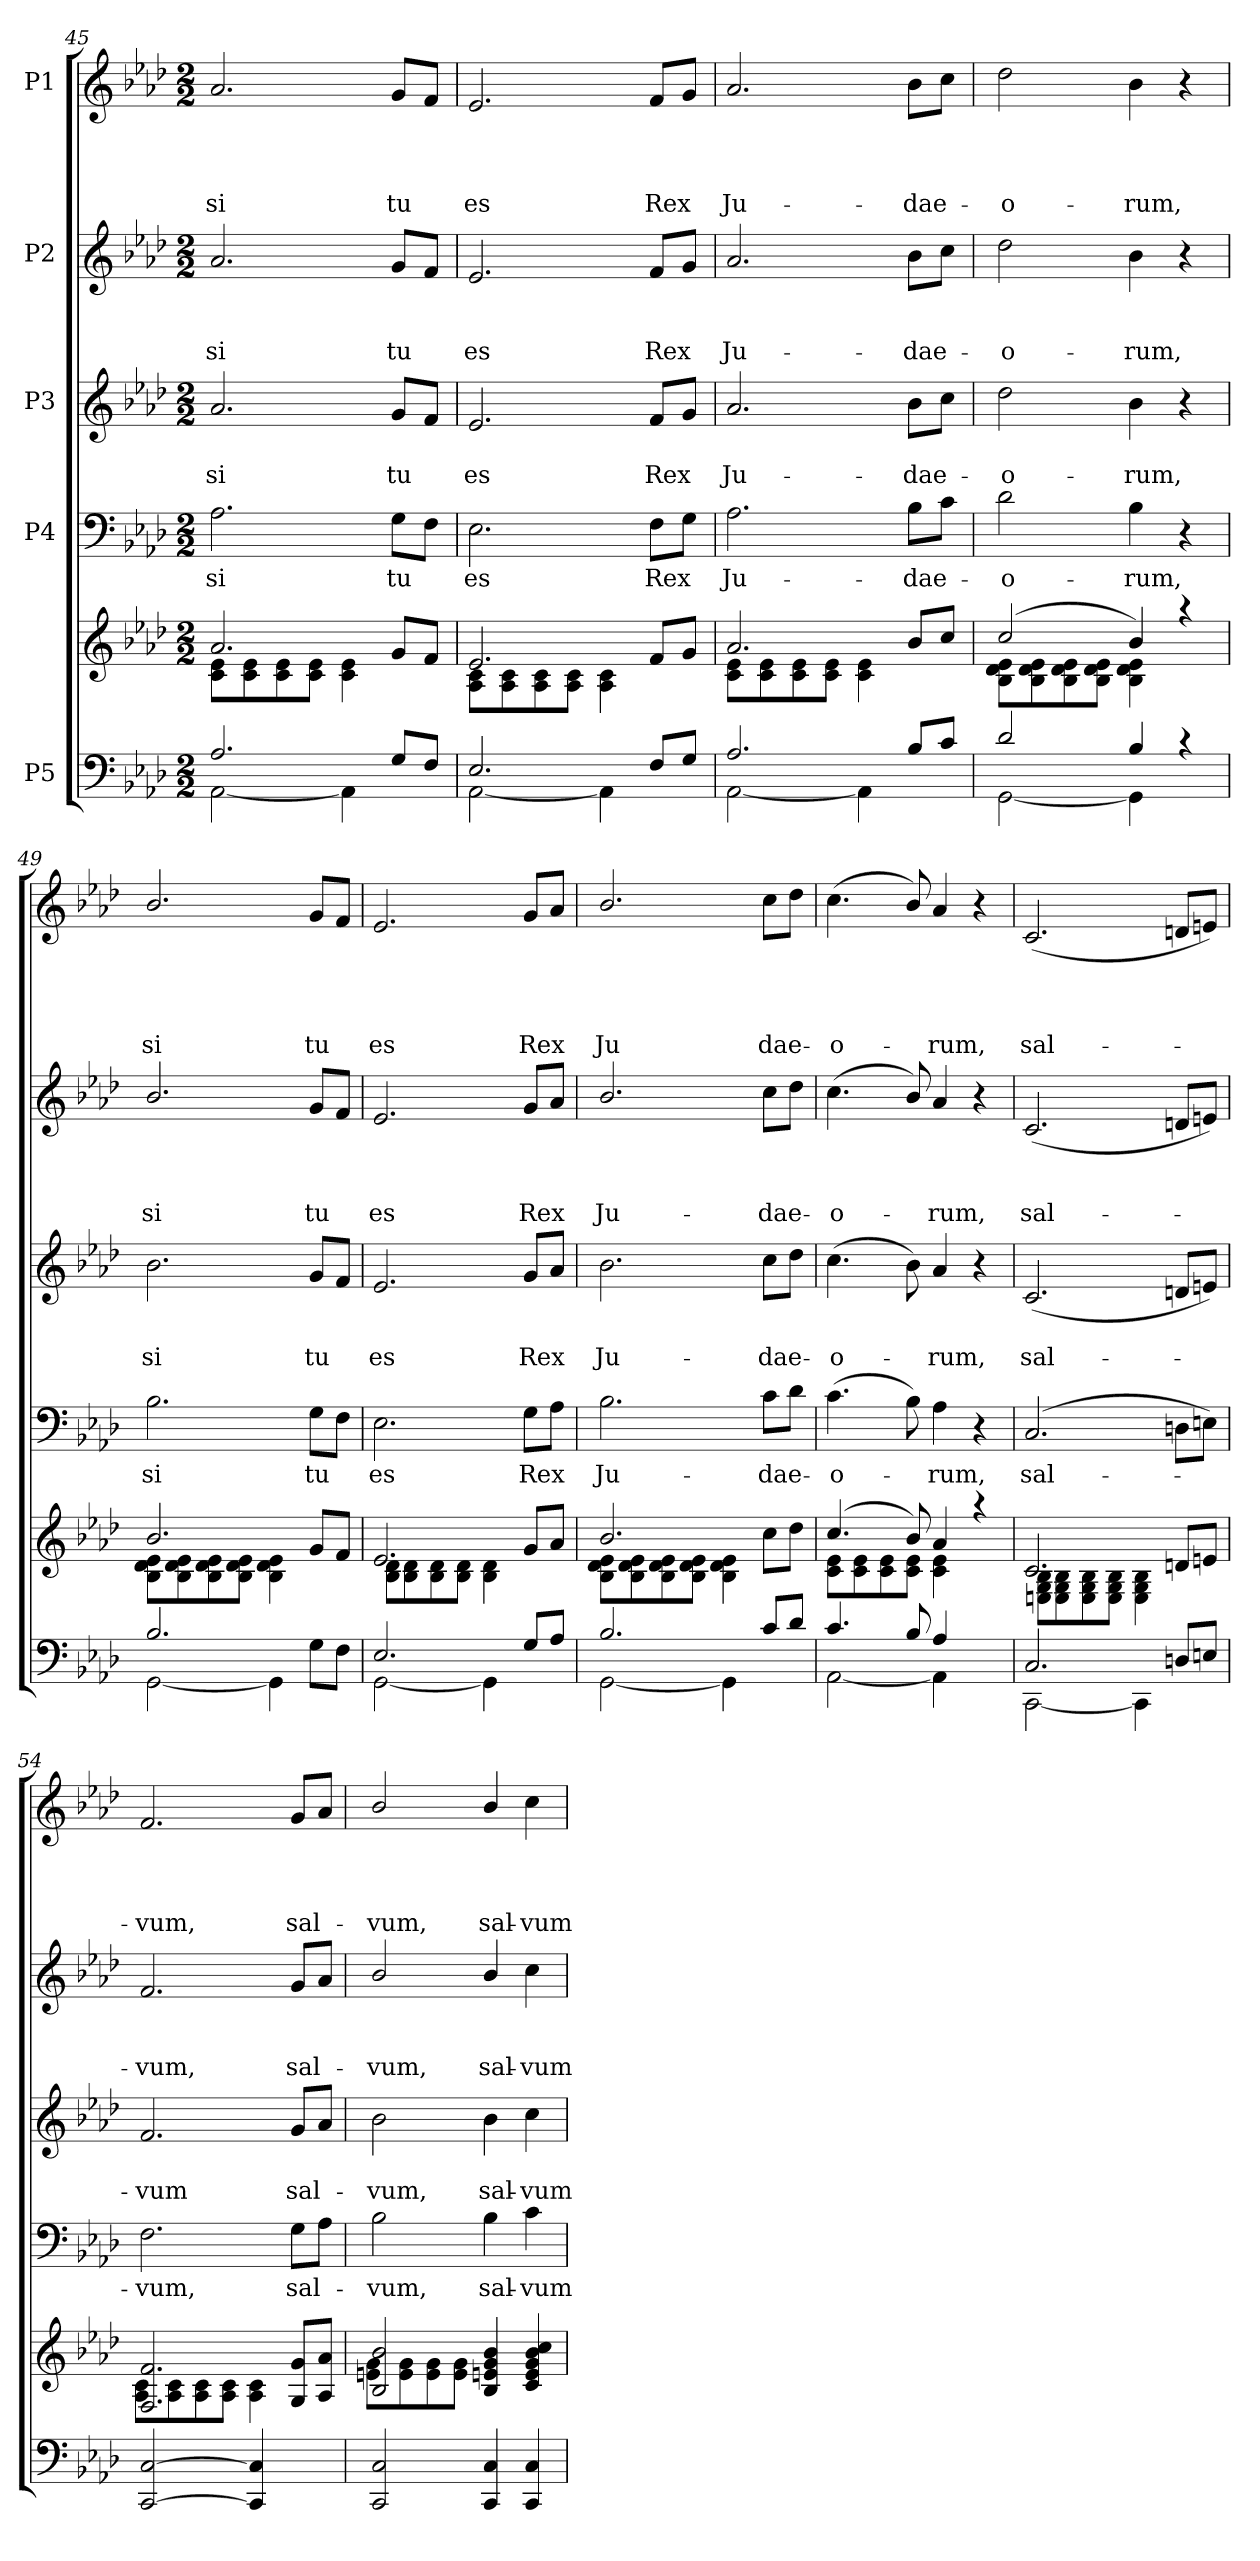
**kern	**kern	**kern	**text	**kern	**text	**text	**kern	**text	**text	**text	**kern	**text	**text	**text	**text
*part5	*part5	*part4	*part4	*part3	*part3	*part3	*part2	*part2	*part2	*part2	*part1	*part1	*part1	*part1	*part1
*staff6	*staff5	*staff4	*staff4	*staff3	*staff3	*staff3	*staff2	*staff2	*staff2	*staff2	*staff1	*staff1	*staff1	*staff1	*staff1
*I"P5	*	*I"P4	*	*I"P3	*	*	*I"P2	*	*	*	*I"P1	*	*	*	*
!!LO:LB:g=z
*clefF4	*clefG2	*clefF4	*	*clefG2	*	*	*clefG2	*	*	*	*clefG2	*	*	*	*
*k[b-e-a-d-]	*k[b-e-a-d-]	*k[b-e-a-d-]	*	*k[b-e-a-d-]	*	*	*k[b-e-a-d-]	*	*	*	*k[b-e-a-d-]	*	*	*	*
*A-:	*A-:	*A-:	*	*A-:	*	*	*A-:	*	*	*	*A-:	*	*	*	*
*M2/2	*M2/2	*M2/2	*	*M2/2	*	*	*M2/2	*	*	*	*M2/2	*	*	*	*
=45	=45	=45	=45	=45	=45	=45	=45	=45	=45	=45	=45	=45	=45	=45	=45
*^	*^	*	*	*	*	*	*	*	*	*	*	*	*	*	*
*	*	*	*^	*	*	*	*	*	*	*	*	*	*	*	*	*	*
!	!	!	!	!	!	!LO:LY:b	!	!	!LO:LY:b	!	!	!	!LO:LY:b	!	!	!	!	!LO:LY:b
2.A-/	[<2AA-\	2.a-/	8c\ 8e-\L	1ryy	2.A-\	si	2.a-/	.	si	2.a-/	.	.	si	2.a-/	.	.	.	si
.	.	.	8c\ 8e-\	.	.	.	.	.	.	.	.	.	.	.	.	.	.	.
.	.	.	8c\ 8e-\	.	.	.	.	.	.	.	.	.	.	.	.	.	.	.
.	.	.	8c\ 8e-\J	.	.	.	.	.	.	.	.	.	.	.	.	.	.	.
.	4AA-\]	.	4c\ 4e-\	.	.	.	.	.	.	.	.	.	.	.	.	.	.	.
!	!	!	!	!	!	!LO:LY:b	!	!	!LO:LY:b	!	!	!	!LO:LY:b	!	!	!	!	!LO:LY:b
8G/L	4ryy	8g/L	4ryy	.	8G\L	tu	8g/L	.	tu	8g/L	.	.	tu	8g/L	.	.	.	tu
8F/J	.	8f/J	.	.	8F\J	.	8f/J	.	.	8f/J	.	.	.	8f/J	.	.	.	.
=46	=46	=46	=46	=46	=46	=46	=46	=46	=46	=46	=46	=46	=46	=46	=46	=46	=46	=46
!	!	!	!	!	!	!LO:LY:b	!	!	!LO:LY:b	!	!	!	!LO:LY:b	!	!	!	!	!LO:LY:b
2.E-/	[<2AA-\	2.e-/	8A-\ 8c\L	1ryy	2.E-\	es	2.e-/	.	es	2.e-/	.	.	es	2.e-/	.	.	.	es
.	.	.	8A-\ 8c\	.	.	.	.	.	.	.	.	.	.	.	.	.	.	.
.	.	.	8A-\ 8c\	.	.	.	.	.	.	.	.	.	.	.	.	.	.	.
.	.	.	8A-\ 8c\J	.	.	.	.	.	.	.	.	.	.	.	.	.	.	.
.	4AA-\]	.	4A-\ 4c\	.	.	.	.	.	.	.	.	.	.	.	.	.	.	.
!	!	!	!	!	!	!LO:LY:b	!	!	!LO:LY:b	!	!	!	!LO:LY:b	!	!	!	!	!LO:LY:b
8F/L	4ryy	8f/L	4ryy	.	8F\L	Rex	8f/L	.	Rex	8f/L	.	.	Rex	8f/L	.	.	.	Rex
8G/J	.	8g/J	.	.	8G\J	.	8g/J	.	.	8g/J	.	.	.	8g/J	.	.	.	.
=47	=47	=47	=47	=47	=47	=47	=47	=47	=47	=47	=47	=47	=47	=47	=47	=47	=47	=47
!	!	!	!	!	!	!LO:LY:b	!	!	!LO:LY:b	!	!	!	!LO:LY:b	!	!	!	!	!LO:LY:b
2.A-/	[<2AA-\	2.a-/	8c\ 8e-\L	1ryy	2.A-\	Ju-	2.a-/	.	Ju-	2.a-/	.	.	Ju-	2.a-/	.	.	.	Ju-
.	.	.	8c\ 8e-\	.	.	.	.	.	.	.	.	.	.	.	.	.	.	.
.	.	.	8c\ 8e-\	.	.	.	.	.	.	.	.	.	.	.	.	.	.	.
.	.	.	8c\ 8e-\J	.	.	.	.	.	.	.	.	.	.	.	.	.	.	.
.	4AA-\]	.	4c\ 4e-\	.	.	.	.	.	.	.	.	.	.	.	.	.	.	.
!	!	!	!	!	!	!LO:LY:b	!	!	!LO:LY:b	!	!	!	!LO:LY:b	!	!	!	!	!LO:LY:b
8B-/L	4ryy	8b-/L	4ryy	.	8B-\L	-dae-	8b-\L	.	-dae-	8b-\L	.	.	-dae-	8b-\L	.	.	.	-dae-
8c/J	.	8cc/J	.	.	8c\J	.	8cc\J	.	.	8cc\J	.	.	.	8cc\J	.	.	.	.
=48	=48	=48	=48	=48	=48	=48	=48	=48	=48	=48	=48	=48	=48	=48	=48	=48	=48	=48
!	!	!	!	!	!	!LO:LY:b	!	!	!LO:LY:b	!	!	!	!LO:LY:b	!	!	!	!	!LO:LY:b
2d-/	[<2GG\	(>2cc/	8B-\ 8d-\ 8e-\L	1ryy	2d-\	-o-	2dd-\	.	-o-	2dd-\	.	.	-o-	2dd-\	.	.	.	-o-
.	.	.	8B-\ 8d-\ 8e-\	.	.	.	.	.	.	.	.	.	.	.	.	.	.	.
.	.	.	8B-\ 8d-\ 8e-\	.	.	.	.	.	.	.	.	.	.	.	.	.	.	.
.	.	.	8B-\ 8d-\ 8e-\J	.	.	.	.	.	.	.	.	.	.	.	.	.	.	.
!	!	!	!	!	!	!LO:LY:b	!	!	!LO:LY:b	!	!	!	!LO:LY:b	!	!	!	!	!LO:LY:b
4B-/	4GG\]	4b-/)	4B-\ 4d-\ 4e-\	.	4B-\	-rum,	4b-\	.	-rum,	4b-\	.	.	-rum,	4b-\	.	.	.	-rum,
4rc	4ryy	4raa	4ryy	.	4r	.	4r	.	.	4r	.	.	.	4r	.	.	.	.
=49	=49	=49	=49	=49	=49	=49	=49	=49	=49	=49	=49	=49	=49	=49	=49	=49	=49	=49
!	!	!	!	!	!	!LO:LY:b	!	!	!LO:LY:b	!	!	!	!LO:LY:b	!	!	!	!	!LO:LY:b
2.B-/	[<2GG\	2.b-/	8B-\ 8d-\ 8e-\L	1ryy	2.B-\	si	2.b-\	.	si	2.b-/	.	.	si	2.b-/	.	.	.	si
.	.	.	8B-\ 8d-\ 8e-\	.	.	.	.	.	.	.	.	.	.	.	.	.	.	.
.	.	.	8B-\ 8d-\ 8e-\	.	.	.	.	.	.	.	.	.	.	.	.	.	.	.
.	.	.	8B-\ 8d-\ 8e-\J	.	.	.	.	.	.	.	.	.	.	.	.	.	.	.
.	4GG\]	.	4B-\ 4d-\ 4e-\	.	.	.	.	.	.	.	.	.	.	.	.	.	.	.
!	!	!	!	!	!	!LO:LY:b	!	!	!LO:LY:b	!	!	!	!LO:LY:b	!	!	!	!	!LO:LY:b
8G\L	4ryy	8g/L	4ryy	.	8G\L	tu	8g/L	.	tu	8g/L	.	.	tu	8g/L	.	.	.	tu
8F\J	.	8f/J	.	.	8F\J	.	8f/J	.	.	8f/J	.	.	.	8f/J	.	.	.	.
!!LO:PB:g=z
=50	=50	=50	=50	=50	=50	=50	=50	=50	=50	=50	=50	=50	=50	=50	=50	=50	=50	=50
!	!	!	!	!	!	!LO:LY:b	!	!	!LO:LY:b	!	!	!	!LO:LY:b	!	!	!	!	!LO:LY:b
2.E-/	[<2GG\	2.e-/	8B-\ 8d-\L	1ryy	2.E-\	es	2.e-/	.	es	2.e-/	.	.	es	2.e-/	.	.	.	es
.	.	.	8B-\ 8d-\	.	.	.	.	.	.	.	.	.	.	.	.	.	.	.
.	.	.	8B-\ 8d-\	.	.	.	.	.	.	.	.	.	.	.	.	.	.	.
.	.	.	8B-\ 8d-\J	.	.	.	.	.	.	.	.	.	.	.	.	.	.	.
.	4GG\]	.	4B-\ 4d-\	.	.	.	.	.	.	.	.	.	.	.	.	.	.	.
!	!	!	!	!	!	!LO:LY:b	!	!	!LO:LY:b	!	!	!	!LO:LY:b	!	!	!	!	!LO:LY:b
8G/L	4ryy	8g/L	4ryy	.	8G\L	Rex	8g/L	.	Rex	8g/L	.	.	Rex	8g/L	.	.	.	Rex
8A-/J	.	8a-/J	.	.	8A-\J	.	8a-/J	.	.	8a-/J	.	.	.	8a-/J	.	.	.	.
=51	=51	=51	=51	=51	=51	=51	=51	=51	=51	=51	=51	=51	=51	=51	=51	=51	=51	=51
!	!	!	!	!	!	!LO:LY:b	!	!	!LO:LY:b	!	!	!	!LO:LY:b	!	!	!	!	!LO:LY:b
2.B-/	[<2GG\	2.b-/	8B-\ 8d-\ 8e-\L	1ryy	2.B-\	Ju-	2.b-\	.	Ju-	2.b-/	.	.	Ju-	2.b-/	.	.	.	Ju
.	.	.	8B-\ 8d-\ 8e-\	.	.	.	.	.	.	.	.	.	.	.	.	.	.	.
.	.	.	8B-\ 8d-\ 8e-\	.	.	.	.	.	.	.	.	.	.	.	.	.	.	.
.	.	.	8B-\ 8d-\ 8e-\J	.	.	.	.	.	.	.	.	.	.	.	.	.	.	.
.	4GG\]	.	4B-\ 4d-\ 4e-\	.	.	.	.	.	.	.	.	.	.	.	.	.	.	.
!	!	!	!	!	!	!LO:LY:b	!	!	!LO:LY:b	!	!	!	!LO:LY:b	!	!	!	!	!LO:LY:b
8c/L	4ryy	8cc\L	4ryy	.	8c\L	-dae-	8cc\L	.	-dae-	8cc\L	.	.	-dae-	8cc\L	.	.	.	dae-
8d-/J	.	8dd-\J	.	.	8d-\J	.	8dd-\J	.	.	8dd-\J	.	.	.	8dd-\J	.	.	.	.
=52	=52	=52	=52	=52	=52	=52	=52	=52	=52	=52	=52	=52	=52	=52	=52	=52	=52	=52
!	!	!	!	!	!	!LO:LY:b	!	!	!LO:LY:b	!	!	!	!LO:LY:b	!	!	!	!	!LO:LY:b
4.c/	[<2AA-\	(>4.cc/	8c\ 8e-\L	1ryy	(>4.c\	-o-	(>4.cc\	.	-o-	(>4.cc\	.	.	-o-	(>4.cc\	.	.	.	-o-
.	.	.	8c\ 8e-\	.	.	.	.	.	.	.	.	.	.	.	.	.	.	.
.	.	.	8c\ 8e-\	.	.	.	.	.	.	.	.	.	.	.	.	.	.	.
8B-/	.	8b-/)	8c\ 8e-\J	.	8B-\)	.	8b-\)	.	.	8b-/)	.	.	.	8b-/)	.	.	.	.
!	!	!	!	!	!	!LO:LY:b	!	!	!LO:LY:b	!	!	!	!LO:LY:b	!	!	!	!	!LO:LY:b
4A-/	4AA-\]	4a-/	4c\ 4e-\	.	4A-\	-rum,	4a-/	.	-rum,	4a-/	.	.	-rum,	4a-/	.	.	.	-rum,
4ryy	4ryy	4raa	4ryy	.	4r	.	4r	.	.	4r	.	.	.	4r	.	.	.	.
=53	=53	=53	=53	=53	=53	=53	=53	=53	=53	=53	=53	=53	=53	=53	=53	=53	=53	=53
!	!	!	!	!	!	!LO:LY:b	!	!	!LO:LY:b	!	!	!	!LO:LY:b	!	!	!	!	!LO:LY:b
2.C/	[<2CC\	2.c/	8En\ 8G\ 8B-\L	1ryy	(>2.C/	sal-	(>2.c/	.	sal-	(>2.c/	.	.	sal-	(>2.c/	.	.	.	sal-
.	.	.	8E\ 8G\ 8B-\	.	.	.	.	.	.	.	.	.	.	.	.	.	.	.
.	.	.	8E\ 8G\ 8B-\	.	.	.	.	.	.	.	.	.	.	.	.	.	.	.
.	.	.	8E\ 8G\ 8B-\J	.	.	.	.	.	.	.	.	.	.	.	.	.	.	.
.	4CC\]	.	4E\ 4G\ 4B-\	.	.	.	.	.	.	.	.	.	.	.	.	.	.	.
8Dn/L	4ryy	8dn/L	4ryy	.	8Dn\L	.	8dn/L	.	.	8dn/L	.	.	.	8dn/L	.	.	.	.
8En/J	.	8en/J	.	.	8En\J)	.	8en/J)	.	.	8en/J)	.	.	.	8en/J)	.	.	.	.
=54	=54	=54	=54	=54	=54	=54	=54	=54	=54	=54	=54	=54	=54	=54	=54	=54	=54	=54
!	!	!	!	!	!	!LO:LY:b	!	!	!LO:LY:b	!	!	!	!LO:LY:b	!	!	!	!	!LO:LY:b
[<2CC/ [>2C/	1ryy	2.F/ 2.f/	8A-\ 8c\L	1ryy	2.F\	-vum,	2.f/	.	-vum	2.f/	.	.	-vum,	2.f/	.	.	.	-vum,
.	.	.	8A-\ 8c\	.	.	.	.	.	.	.	.	.	.	.	.	.	.	.
.	.	.	8A-\ 8c\	.	.	.	.	.	.	.	.	.	.	.	.	.	.	.
.	.	.	8A-\ 8c\J	.	.	.	.	.	.	.	.	.	.	.	.	.	.	.
4CC/] 4C/]	.	.	4A-\ 4c\	.	.	.	.	.	.	.	.	.	.	.	.	.	.	.
!	!	!	!	!	!	!LO:LY:b	!	!	!LO:LY:b	!	!	!	!LO:LY:b	!	!	!	!	!LO:LY:b
4ryy	.	8G/ 8g/L	4ryy	.	8G\L	sal-	8g/L	.	sal-	8g/L	.	.	sal-	8g/L	.	.	.	sal-
.	.	8A-/ 8a-/J	.	.	8A-\J	.	8a-/J	.	.	8a-/J	.	.	.	8a-/J	.	.	.	.
!!LO:LB:g=z
=55	=55	=55	=55	=55	=55	=55	=55	=55	=55	=55	=55	=55	=55	=55	=55	=55	=55	=55
!	!	!	!	!	!	!LO:LY:b	!	!	!LO:LY:b	!	!	!	!LO:LY:b	!	!	!	!	!LO:LY:b
2CC/ 2C/	1ryy	2B-/ 2b-/	8en\ 8g\L	1ryy	2B-\	-vum,	2b-\	.	-vum,	2b-/	.	.	-vum,	2b-/	.	.	.	-vum,
.	.	.	8e\ 8g\	.	.	.	.	.	.	.	.	.	.	.	.	.	.	.
.	.	.	8e\ 8g\	.	.	.	.	.	.	.	.	.	.	.	.	.	.	.
.	.	.	8e\ 8g\J	.	.	.	.	.	.	.	.	.	.	.	.	.	.	.
!	!	!	!	!	!	!LO:LY:b	!	!	!LO:LY:b	!	!	!	!LO:LY:b	!	!	!	!	!LO:LY:b
4CC/ 4C/	.	4B-/ 4eni/ 4g/ 4b-/	2ryy	.	4B-\	sal-	4b-\	.	sal-	4b-/	.	.	sal-	4b-/	.	.	.	sal-
!	!	!	!	!	!	!LO:LY:b	!	!	!LO:LY:b	!	!	!	!LO:LY:b	!	!	!	!	!LO:LY:b
4CC/ 4C/	.	4c/ 4e/ 4g/ 4b-/ 4cc/	.	.	4c\	-vum	4cc\	.	-vum	4cc\	.	.	-vum	4cc\	.	.	.	-vum
*v	*v	*	*	*	*	*	*	*	*	*	*	*	*	*	*	*	*	*
*	*v	*v	*v	*	*	*	*	*	*	*	*	*	*	*	*	*	*
=	=	=	=	=	=	=	=	=	=	=	=	=	=	=	=
*-	*-	*-	*-	*-	*-	*-	*-	*-	*-	*-	*-	*-	*-	*-	*-
